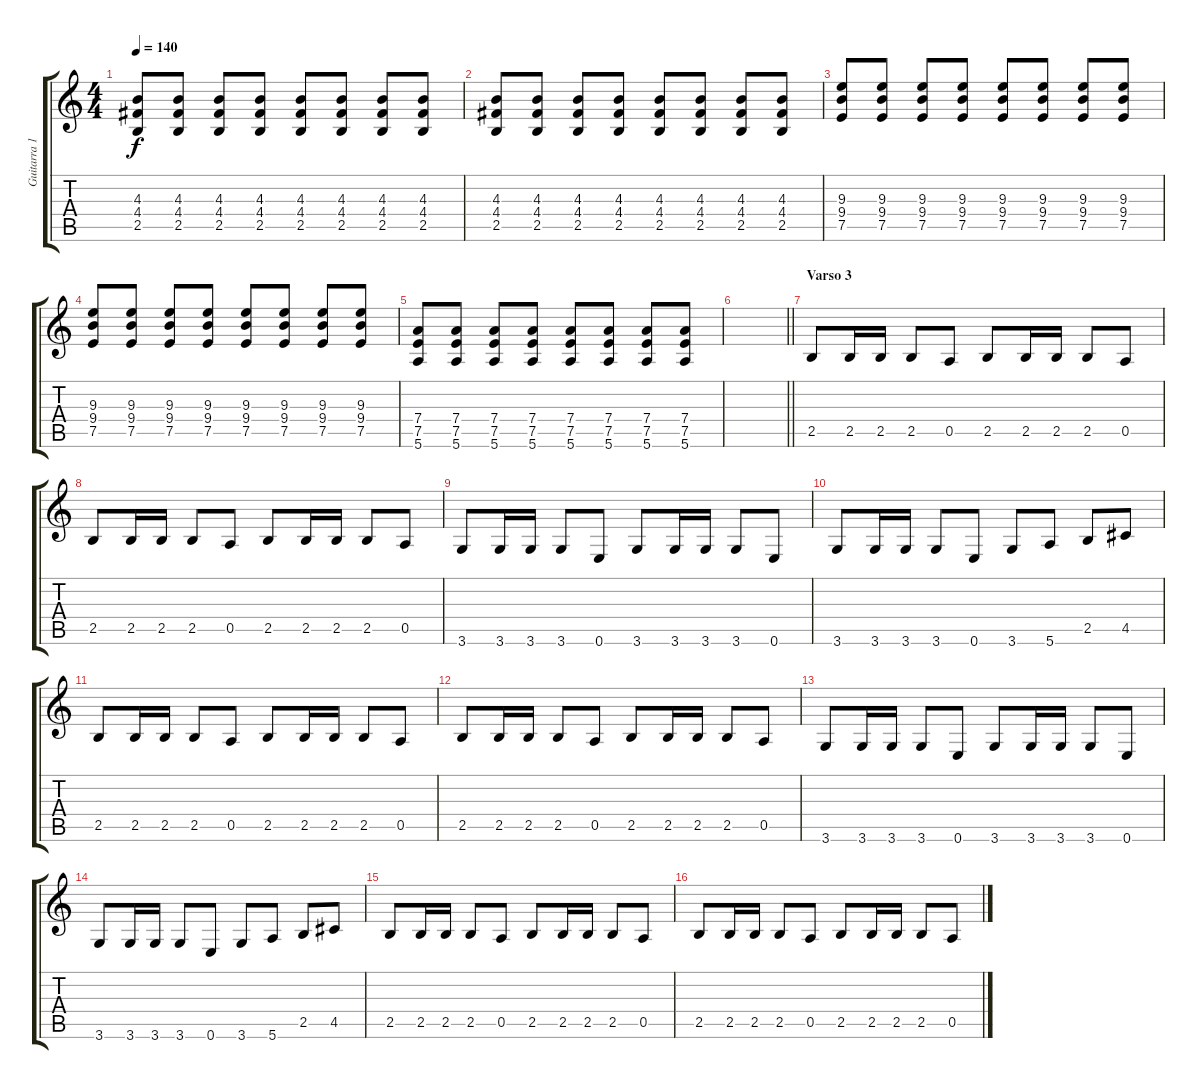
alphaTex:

\track ("Guitarra 1" "Guitarra 1") {instrument electricguitarclean}
\staff {score tabs}
\tuning (E4 B3 G3 D3 A2 E2) {hide}
\ts (4 4)
\tempo 140
\clef g2
\ks c
(4.3 4.4 2.5).8{dy f} (4.3 4.4 2.5).8 (4.3 4.4 2.5).8 (4.3 4.4 2.5).8 (4.3 4.4 2.5).8 (4.3 4.4 2.5).8 (4.3 4.4 2.5).8 (4.3 4.4 2.5).8 |
(4.3 4.4 2.5).8 (4.3 4.4 2.5).8 (4.3 4.4 2.5).8 (4.3 4.4 2.5).8 (4.3 4.4 2.5).8 (4.3 4.4 2.5).8 (4.3 4.4 2.5).8 (4.3 4.4 2.5).8 |
(9.3 9.4 7.5).8 (9.3 9.4 7.5).8 (9.3 9.4 7.5).8 (9.3 9.4 7.5).8 (9.3 9.4 7.5).8 (9.3 9.4 7.5).8 (9.3 9.4 7.5).8 (9.3 9.4 7.5).8 |
(9.3 9.4 7.5).8 (9.3 9.4 7.5).8 (9.3 9.4 7.5).8 (9.3 9.4 7.5).8 (9.3 9.4 7.5).8 (9.3 9.4 7.5).8 (9.3 9.4 7.5).8 (9.3 9.4 7.5).8 |
(7.4 7.5 5.6).8 (7.4 7.5 5.6).8 (7.4 7.5 5.6).8 (7.4 7.5 5.6).8 (7.4 7.5 5.6).8 (7.4 7.5 5.6).8 (7.4 7.5 5.6).8 (7.4 7.5 5.6).8 |
\barLineRight lightlight
|
\section ("" "Varso 3")
2.5.8 2.5.16 2.5.16 2.5.8 0.5.8 2.5.8 2.5.16 2.5.16 2.5.8 0.5.8 |
2.5.8 2.5.16 2.5.16 2.5.8 0.5.8 2.5.8 2.5.16 2.5.16 2.5.8 0.5.8 |
3.6.8 3.6.16 3.6.16 3.6.8 0.6.8 3.6.8 3.6.16 3.6.16 3.6.8 0.6.8 |
3.6.8 3.6.16 3.6.16 3.6.8 0.6.8 3.6.8 5.6.8 2.5.8 4.5.8 |
2.5.8 2.5.16 2.5.16 2.5.8 0.5.8 2.5.8 2.5.16 2.5.16 2.5.8 0.5.8 |
2.5.8 2.5.16 2.5.16 2.5.8 0.5.8 2.5.8 2.5.16 2.5.16 2.5.8 0.5.8 |
3.6.8 3.6.16 3.6.16 3.6.8 0.6.8 3.6.8 3.6.16 3.6.16 3.6.8 0.6.8 |
3.6.8 3.6.16 3.6.16 3.6.8 0.6.8 3.6.8 5.6.8 2.5.8 4.5.8 |
2.5.8 2.5.16 2.5.16 2.5.8 0.5.8 2.5.8 2.5.16 2.5.16 2.5.8 0.5.8 |
2.5.8 2.5.16 2.5.16 2.5.8 0.5.8 2.5.8 2.5.16 2.5.16 2.5.8 0.5.8
